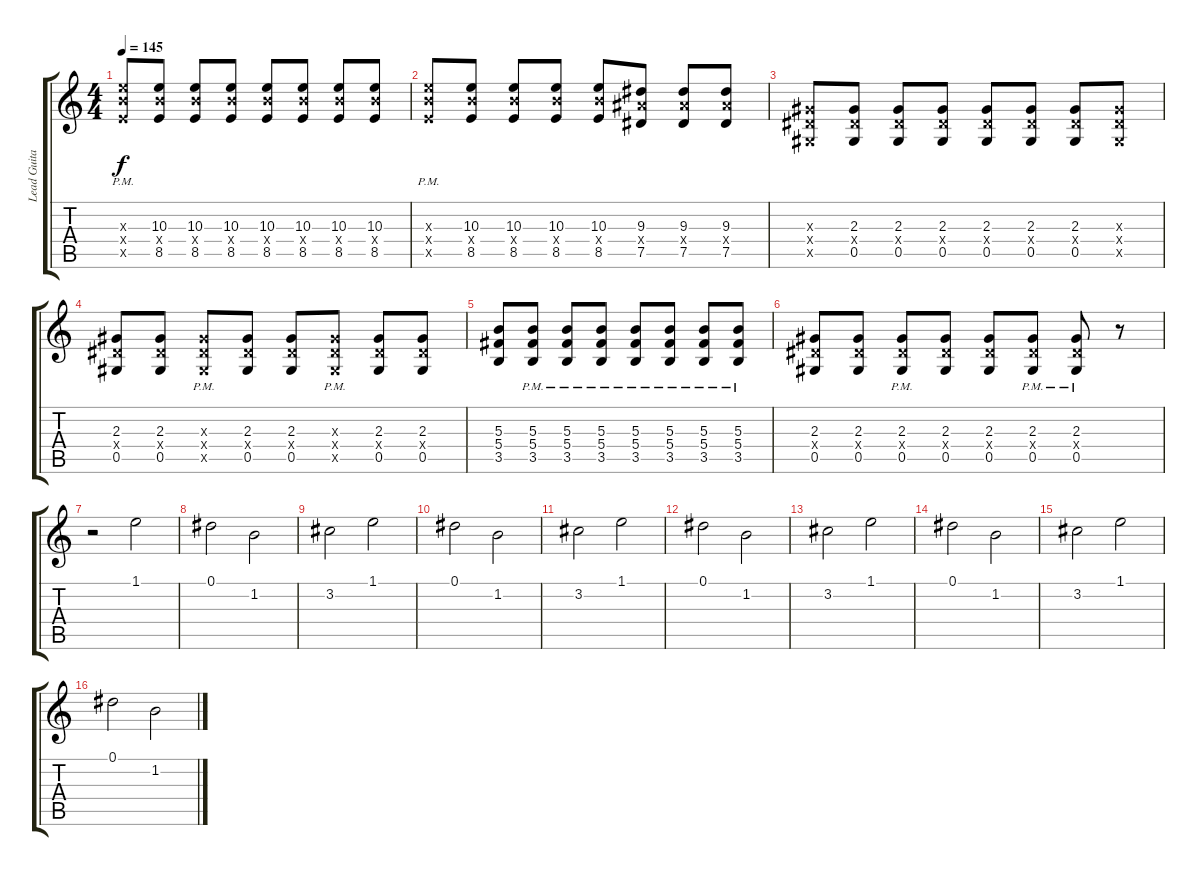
\track ("Lead Guitar" "Lead Guita") {instrument distortionguitar}
\staff {score tabs}
\tuning (Eb4 Bb3 Gb3 Db3 Ab2 Db2) {hide}
\ts (4 4)
\tempo 145
\clef g2
\ks c
(10.3{pm x} 10.4{x} 8.5{pm x}).8{dy f} (10.3 10.4{x} 8.5).8 (10.3 10.4{x} 8.5).8 (10.3 10.4{x} 8.5).8 (10.3 10.4{x} 8.5).8 (10.3 10.4{x} 8.5).8 (10.3 10.4{x} 8.5).8 (10.3 10.4{x} 8.5).8 |
(10.3{pm x} 10.4{x} 8.5{pm x}).8 (10.3 10.4{x} 8.5).8 (10.3 10.4{x} 8.5).8 (10.3 10.4{x} 8.5).8 (10.3 10.4{x} 8.5).8 (9.3 9.4{x} 7.5).8 (9.3 9.4{x} 7.5).8 (9.3 9.4{x} 7.5).8 |
(2.3{x} 2.4{x} 0.5{x}).8 (2.3 2.4{x} 0.5).8 (2.3 2.4{x} 0.5).8 (2.3 2.4{x} 0.5).8 (2.3 2.4{x} 0.5).8 (2.3 2.4{x} 0.5).8 (2.3 2.4{x} 0.5).8 (2.3{x} 2.4{x} 0.5{x}).8 |
(2.3 2.4{x} 0.5).8 (2.3 2.4{x} 0.5).8 (2.3{pm x} 2.4{x} 0.5{pm x}).8 (2.3 2.4{x} 0.5).8 (2.3 2.4{x} 0.5).8 (2.3{pm x} 2.4{x} 0.5{pm x}).8 (2.3 2.4{x} 0.5).8 (2.3 2.4{x} 0.5).8 |
(5.3 5.4 3.5).8 (5.3{pm} 5.4{pm} 3.5{pm}).8 (5.3{pm} 5.4{pm} 3.5{pm}).8 (5.3{pm} 5.4{pm} 3.5{pm}).8 (5.3{pm} 5.4{pm} 3.5{pm}).8 (5.3{pm} 5.4{pm} 3.5{pm}).8 (5.3{pm} 5.4{pm} 3.5{pm}).8 (5.3{pm} 5.4{pm} 3.5{pm}).8 |
(2.3 2.4{x} 0.5).8 (2.3 2.4{x} 0.5).8 (2.3{pm} 2.4{x} 0.5{pm}).8 (2.3 2.4{x} 0.5).8 (2.3 2.4{x} 0.5).8 (2.3{pm} 2.4{x} 0.5{pm}).8 (2.3{pm} 2.4{x} 0.5{pm}).8 r.8 |
r.2{instrument electricguitarclean} 1.1.2 |
0.1.2 1.2.2 |
3.2.2{volume 4} 1.1.2 |
0.1.2 1.2.2 |
3.2.2 1.1.2 |
0.1.2 1.2.2 |
3.2.2{volume 2} 1.1.2 |
0.1.2 1.2.2 |
3.2.2 1.1.2 |
0.1.2 1.2.2
